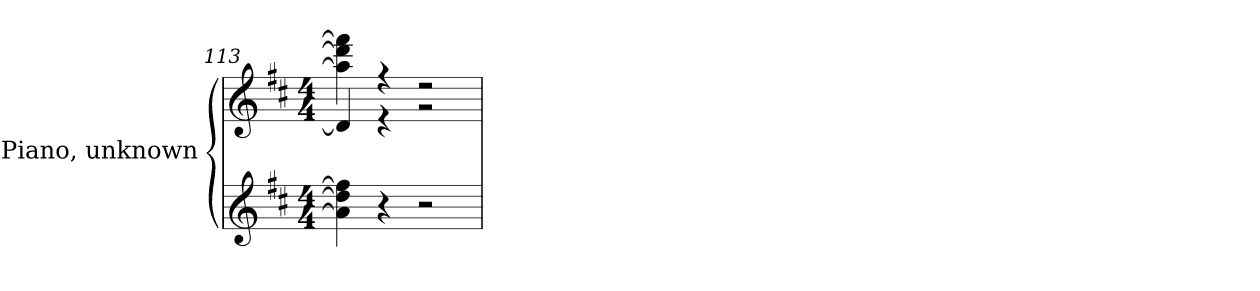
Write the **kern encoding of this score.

**kern	**kern
*part1	*part1
*staff2	*staff1
*I"Piano, unknown	*
*I'Pno.	*
*clefG2	*clefG2
*k[f#c#]	*k[f#c#]
*M4/4	*M4/4
=113	=113
*	*^
4a\] 4dd\] 4ff#\]	4d/]	4aa\] 4ddd\] 4fff#\]
4r	4r	4r
2r	2r	2r
*	*v	*v
=	=
*-	*-
